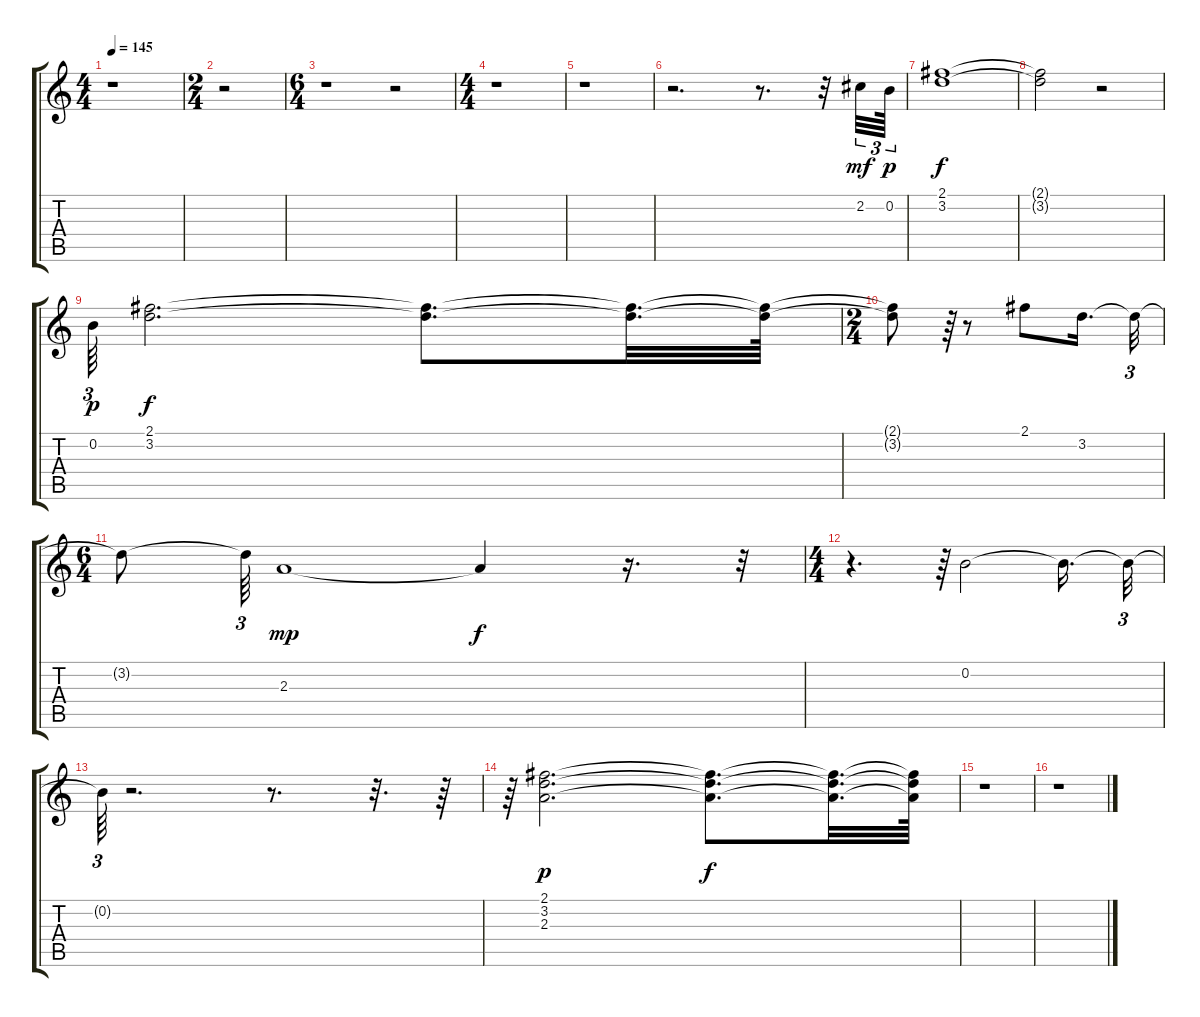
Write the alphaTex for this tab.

\track "" {instrument electricguitarclean}
\staff {score tabs}
\tuning (E4 B3 G3 D3 A2 E2) {hide}
\ts (4 4)
\tempo 145
\clef g2
\ks c
r.1{dy mf} |
\ts (2 4)
r.2 |
\ts (6 4)
r.1 r.2 |
\ts (4 4)
r.1 |
r.1 |
r.2{d} r.8{d} r.32 2.2.32{tu (3 2)} 0.2.64{tu (3 2) dy p} |
(2.1 3.2).1{dy f} |
(2.1{t} 3.2{t}).2 r.2 |
0.2.64{tu (3 2) dy p} (2.1 3.2).2{d dy f} (2.1{t} 3.2{t}).8{d} (2.1{t} 3.2{t}).32{d} (2.1{t} 3.2{t}).64 |
\ts (2 4)
(2.1{t} 3.2{t}).8 r.64{tu (3 2)} r.8 2.1.8 3.2.16{d} 3.2{t}.32{tu (3 2)} |
\ts (6 4)
3.2{t}.8 3.2{t}.64{tu (3 2)} 2.3.1{dy mp} 2.3{t}.4{dy f} r.16{d} r.32{tu (3 2)} |
\ts (4 4)
r.4{d} r.64{tu (3 2)} 0.2.2 0.2{t}.16{d} 0.2{t}.32{tu (3 2)} |
0.2{t}.64{tu (3 2)} r.2{d} r.8{d} r.32{d} r.64 |
r.64{tu (3 2)} (2.1 3.2 2.3).2{d dy p} (2.1{t} 3.2{t} 2.3{t}).8{d dy f} (2.1{t} 3.2{t} 2.3{t}).32{d} (2.1{t} 3.2{t} 2.3{t}).64 |
r.1 |
r.1
